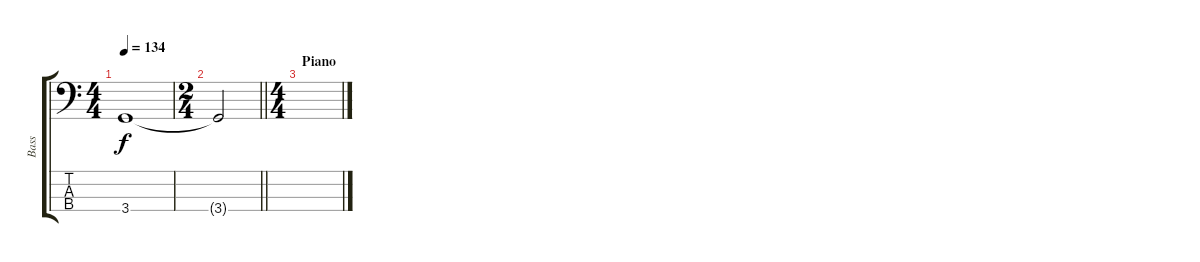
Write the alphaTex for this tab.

\track ("Bass" "Bass") {instrument electricbassfinger}
\staff {score tabs}
\tuning (G2 D2 A1 E1) {hide}
\ts (4 4)
\tempo 134
\clef f4
\ks c
3.4.1{dy f} |
\ts (2 4)
\barLineRight lightlight
3.4{t}.2 |
\ts (4 4)
\section ("" "Piano")
